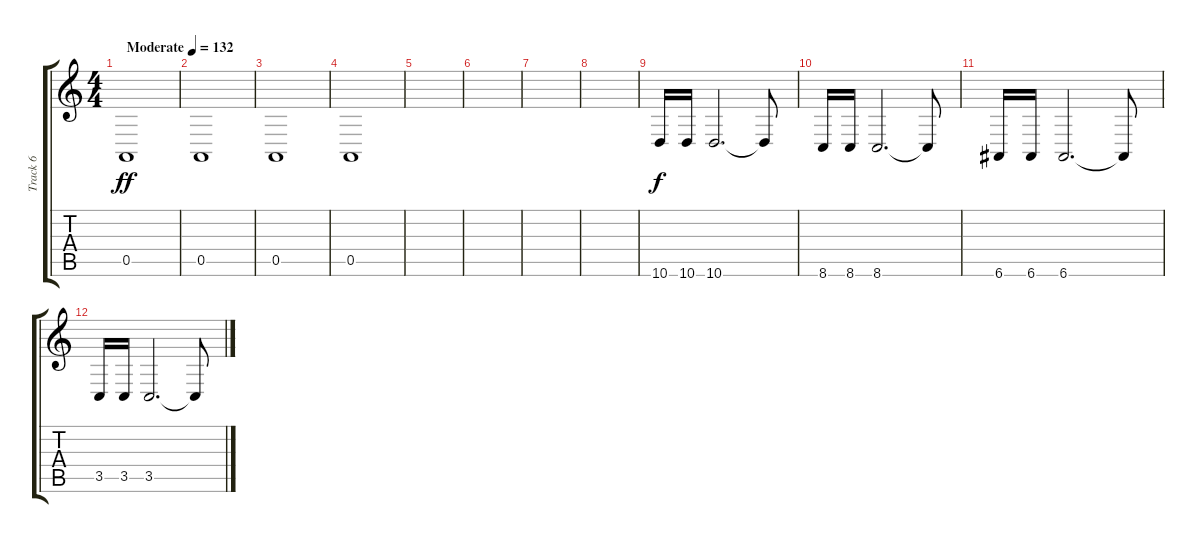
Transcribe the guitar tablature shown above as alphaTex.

\track ("Track 6" "Track 6") {instrument tubularbells}
\staff {score tabs}
\tuning (E4 B3 G3 D3 A2 E2) {hide}
\ts (4 4)
\tempo (132 "Moderate")
\clef g2
\ks c
0.5.1{dy ff instrument tubularbells} |
0.5.1 |
0.5.1 |
0.5.1 |
|
|
|
|
10.6.16{dy f instrument timpani} 10.6.16 10.6.2{d} 10.6{t}.8 |
8.6.16 8.6.16 8.6.2{d} 8.6{t}.8 |
6.6.16 6.6.16 6.6.2{d} 6.6{t}.8 |
3.5.16 3.5.16 3.5.2{d} 3.5{t}.8
